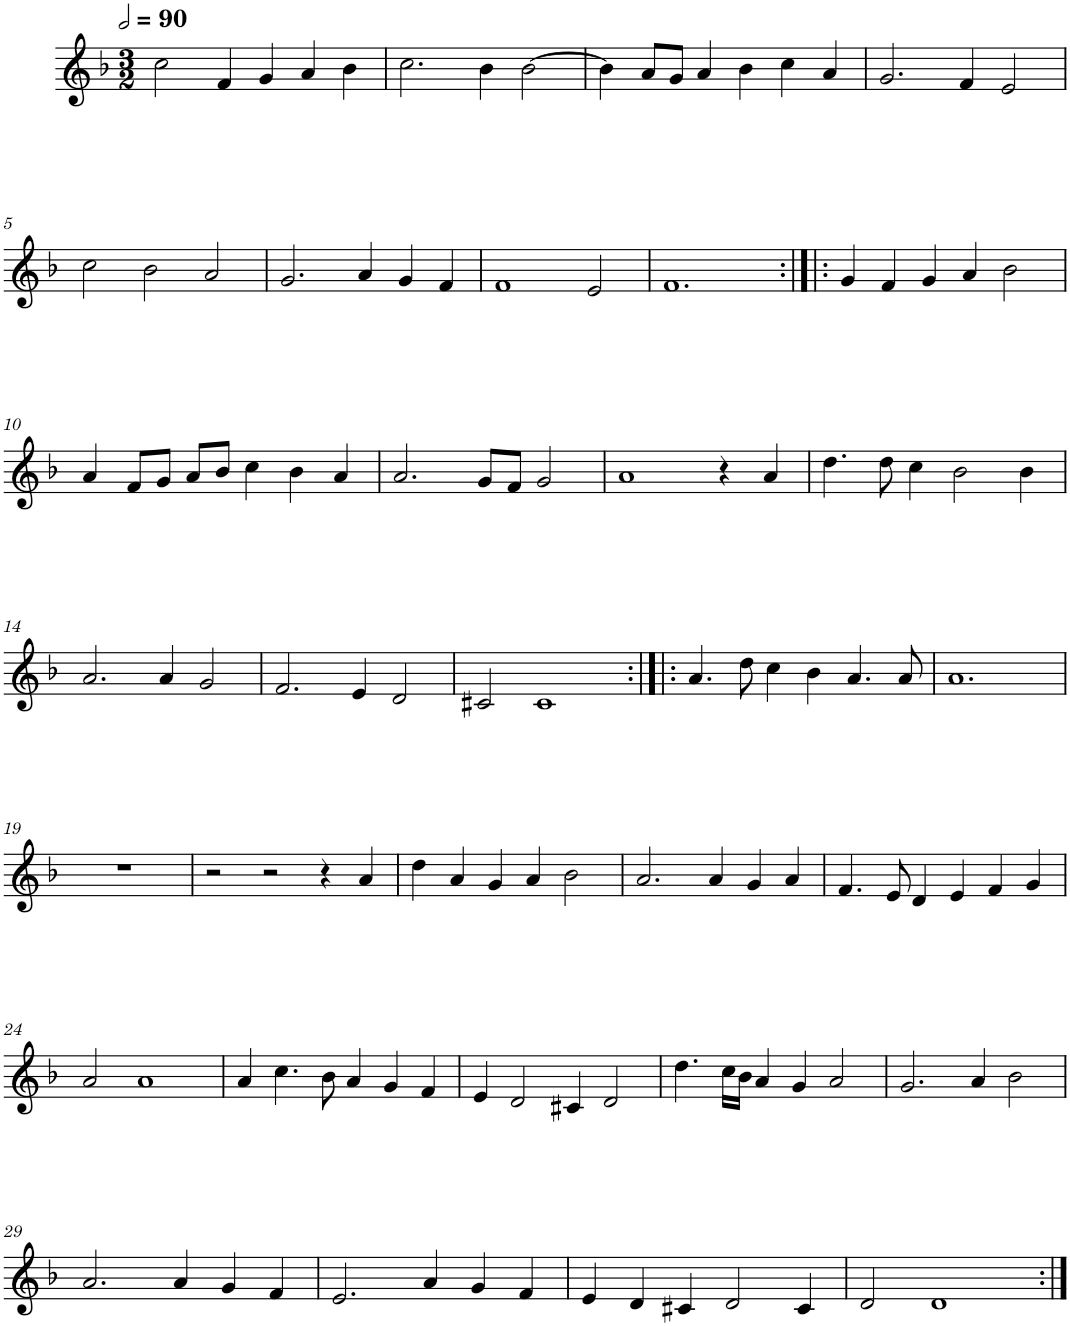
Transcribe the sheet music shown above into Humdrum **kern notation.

**kern
*part1
*staff1
*I"Cinq parties
*clefG2
*k[b-]
*M3/2
*MM180
=1
2cc\
4f/
4g/
4a/
4b-\
=2
2.cc\
4b-\
[2b-\
=3
4b-\]
8a/L
8g/J
4a/
4b-\
4cc\
4a/
=4
2.g/
4f/
2e/
!!LO:LB:g=z
=5
2cc\
2b-\
2a/
=6
2.g/
4a/
4g/
4f/
=7
1f
2e/
=8
1.f
=9:|!|:
4g/
4f/
4g/
4a/
2b-\
!!LO:LB:g=z
=10
4a/
8f/L
8g/J
8a/L
8b-/J
4cc\
4b-\
4a/
=11
2.a/
8g/L
8f/J
2g/
=12
1a
4r
4a/
=13
4.dd\
8dd\
4cc\
2b-\
4b-\
!!LO:LB:g=z
=14
2.a/
4a/
2g/
=15
2.f/
4e/
2d/
=16
2c#X/
1c#
=17:|!|:
4.a/
8dd\
4cc\
4b-\
4.a/
8a/
=18
1.a
!!LO:LB:g=z
=19
1.r
=20
2r
2r
4r
4a/
=21
4dd\
4a/
4g/
4a/
2b-\
=22
2.a/
4a/
4g/
4a/
=23
4.f/
8e/
4d/
4e/
4f/
4g/
!!LO:LB:g=z
=24
2a/
1a
=25
4a/
4.cc\
8b-\
4a/
4g/
4f/
=26
4e/
2d/
4c#X/
2d/
=27
4.dd\
16cc\LL
16b-\JJ
4a/
4g/
2a/
=28
2.g/
4a/
2b-\
!!LO:LB:g=z
=29
2.a/
4a/
4g/
4f/
=30
2.e/
4a/
4g/
4f/
=31
4e/
4d/
4c#X/
2d/
4c#/
=32
2d/
1d
=:|!
*-
